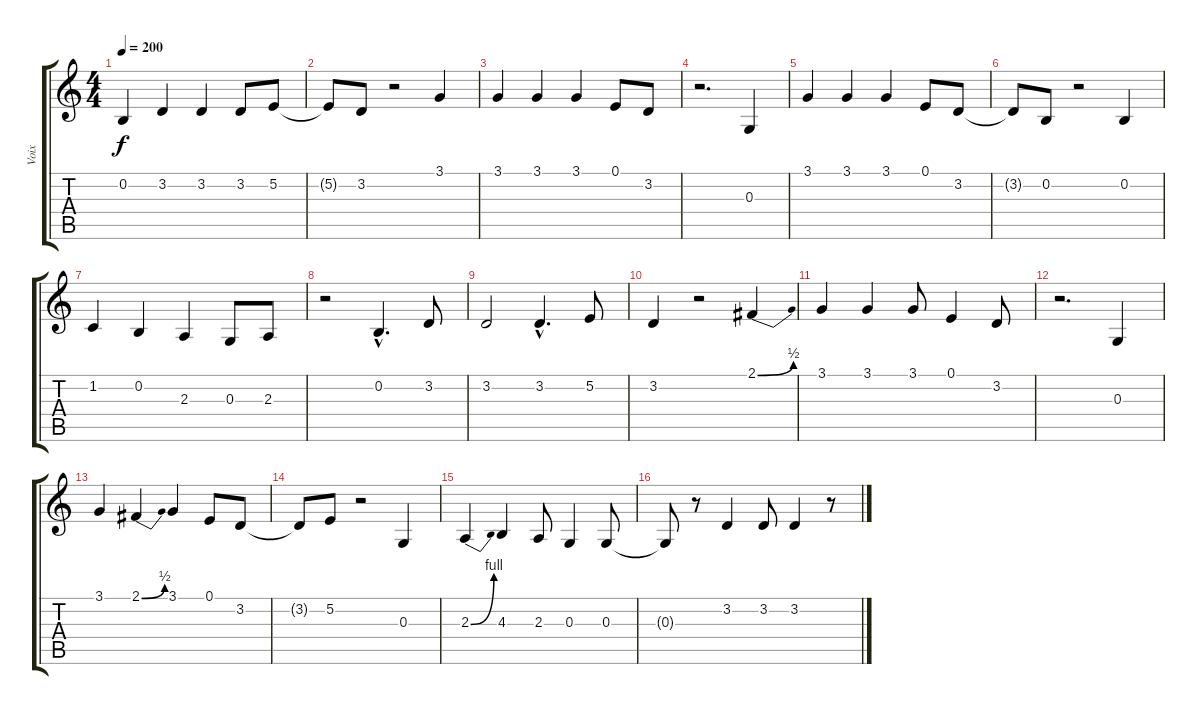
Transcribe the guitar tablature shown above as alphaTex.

\track ("Voix" "Voix") {instrument altosax}
\staff {score tabs}
\tuning (E4 B3 G3 D3 A2 E2) {hide}
\ts (4 4)
\tempo 200
\clef g2
\ks c
0.2.4{dy f} 3.2.4 3.2.4 3.2.8 5.2.8 |
5.2{t}.8 3.2.8 r.2 3.1.4 |
3.1.4 3.1.4 3.1.4 0.1.8 3.2.8 |
r.2{d} 0.3.4 |
3.1.4 3.1.4 3.1.4 0.1.8 3.2.8 |
3.2{t}.8 0.2.8 r.2 0.2.4 |
1.2.4 0.2.4 2.3.4 0.3.8 2.3.8 |
r.2 0.2{hac}.4{d} 3.2.8 |
3.2.2 3.2{hac}.4{d} 5.2.8 |
3.2.4 r.2 2.1{be (bend 0 0 60 2)}.4 |
3.1.4 3.1.4 3.1.8 0.1.4 3.2.8 |
r.2{d} 0.3.4 |
3.1.4 2.1{be (bend 0 0 60 2)}.4 3.1.4 0.1.8 3.2.8 |
3.2{t}.8 5.2.8 r.2 0.3.4 |
2.3{be (bend 0 0 60 4)}.4 4.3.4 2.3.8 0.3.4 0.3.8 |
0.3{t}.8 r.8 3.2.4 3.2.8 3.2.4 r.8
